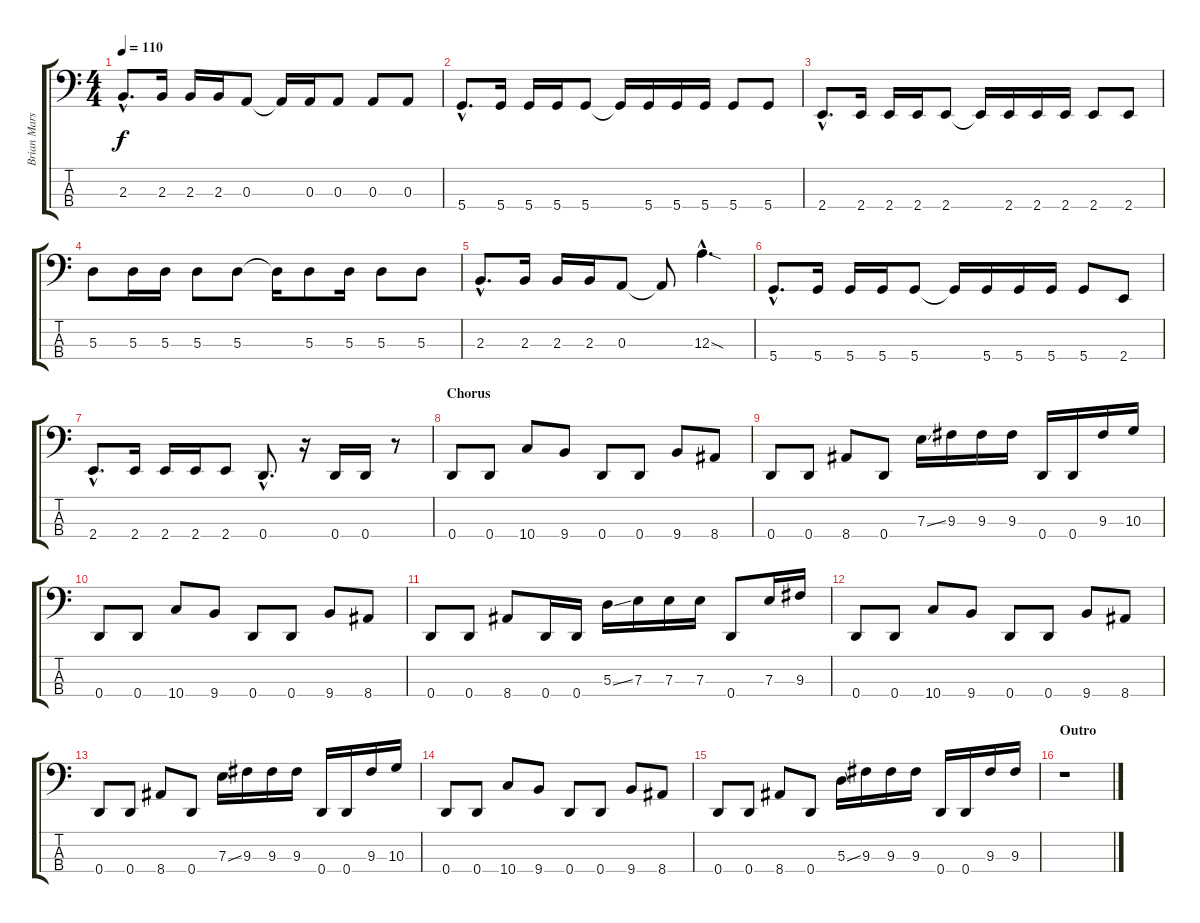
\track ("Brian Marshall" "Brian Mars") {instrument electricbassfinger}
\staff {score tabs}
\tuning (G2 D2 A1 D1) {hide}
\ts (4 4)
\tempo 110
\clef f4
\ks c
2.3{hac}.8{d dy f} 2.3.16 2.3.16 2.3.16 0.3.8 0.3{t}.16 0.3.16 0.3.8 0.3.8 0.3.8 |
5.4{hac}.8{d} 5.4.16 5.4.16 5.4.16 5.4.8 5.4{t}.16 5.4.16 5.4.16 5.4.16 5.4.8 5.4.8 |
2.4{hac}.8{d} 2.4.16 2.4.16 2.4.16 2.4.8 2.4{t}.16 2.4.16 2.4.16 2.4.16 2.4.8 2.4.8 |
5.3.8 5.3.16 5.3.16 5.3.8 5.3.8 5.3{t}.16 5.3.8 5.3.16 5.3.8 5.3.8 |
2.3{hac}.8{d} 2.3.16 2.3.16 2.3.16 0.3.8 0.3{t}.8 12.3{sod hac}.4{d} |
5.4{hac}.8{d} 5.4.16 5.4.16 5.4.16 5.4.8 5.4{t}.16 5.4.16 5.4.16 5.4.16 5.4.8 2.4.8 |
2.4{hac}.8{d} 2.4.16 2.4.16 2.4.16 2.4.8 0.4{hac}.8{d} r.16 0.4.16 0.4.16 r.8 |
\section ("" "Chorus")
0.4.8 0.4.8 10.4.8 9.4.8 0.4.8 0.4.8 9.4.8 8.4.8 |
0.4.8 0.4.8 8.4.8 0.4.8 7.3{ss}.16 9.3.16 9.3.16 9.3.16 0.4.16 0.4.16 9.3.16 10.3.16 |
0.4.8 0.4.8 10.4.8 9.4.8 0.4.8 0.4.8 9.4.8 8.4.8 |
0.4.8 0.4.8 8.4.8 0.4.16 0.4.16 5.3{ss}.16 7.3.16 7.3.16 7.3.16 0.4.8 7.3.16 9.3.16 |
0.4.8 0.4.8 10.4.8 9.4.8 0.4.8 0.4.8 9.4.8 8.4.8 |
0.4.8 0.4.8 8.4.8 0.4.8 7.3{ss}.16 9.3.16 9.3.16 9.3.16 0.4.16 0.4.16 9.3.16 10.3.16 |
0.4.8 0.4.8 10.4.8 9.4.8 0.4.8 0.4.8 9.4.8 8.4.8 |
0.4.8 0.4.8 8.4.8 0.4.8 5.3{ss}.16 9.3.16 9.3.16 9.3.16 0.4.16 0.4.16 9.3.16 9.3.16 |
\section ("" "Outro")
r.1
